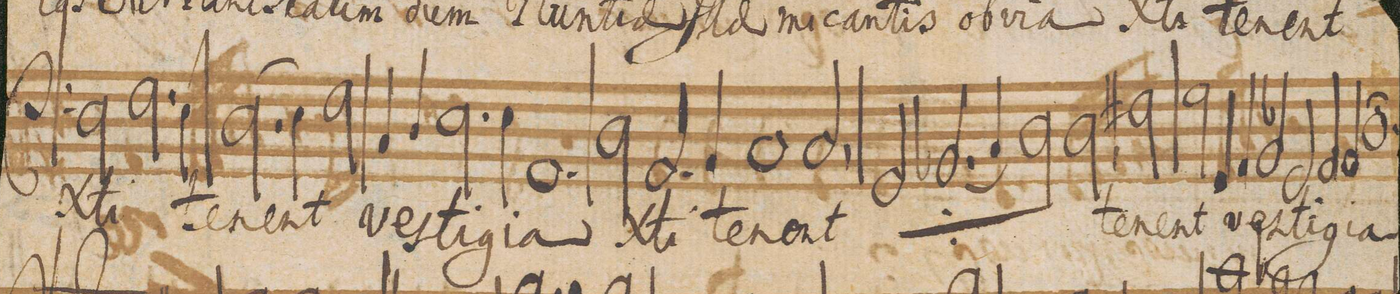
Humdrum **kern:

**kern	**text
*I"Basso Rypieno.	*
*clefF4	*
*k[]	*
*M3/2	*
2D\	x-
2.F\	-ti
4E\	.
=36	=36
(2.D\	te-
4E\)	.
2F\	-nent
=37	=37
4C/	ves-
4D/	.
2.E\	-ti-
4E\	-gi-
=38-	=38
1.AA	-a
=39	=39
2D\	x-
2.AA/	-ti
4BB/	.
=40-	=40
1C	te-
2C,</	-nent
=41	=41
*	*ij
2GG/	x-
(2.BB-X/	-ti
4C/)	.
=42-	=42
2D\	te-
2D,<\	.-nent
*	*Xij
2F#X\	te-
=43	=43
2G\	-nent
4GG/	ves-
4AA/	.
2BB-X/	.
=44-	=44
2GG/	-ti-
2AA/	.
2AA/	-gi-
=45	=45
1.D;	-a
=46||	=46||
*-	*-
